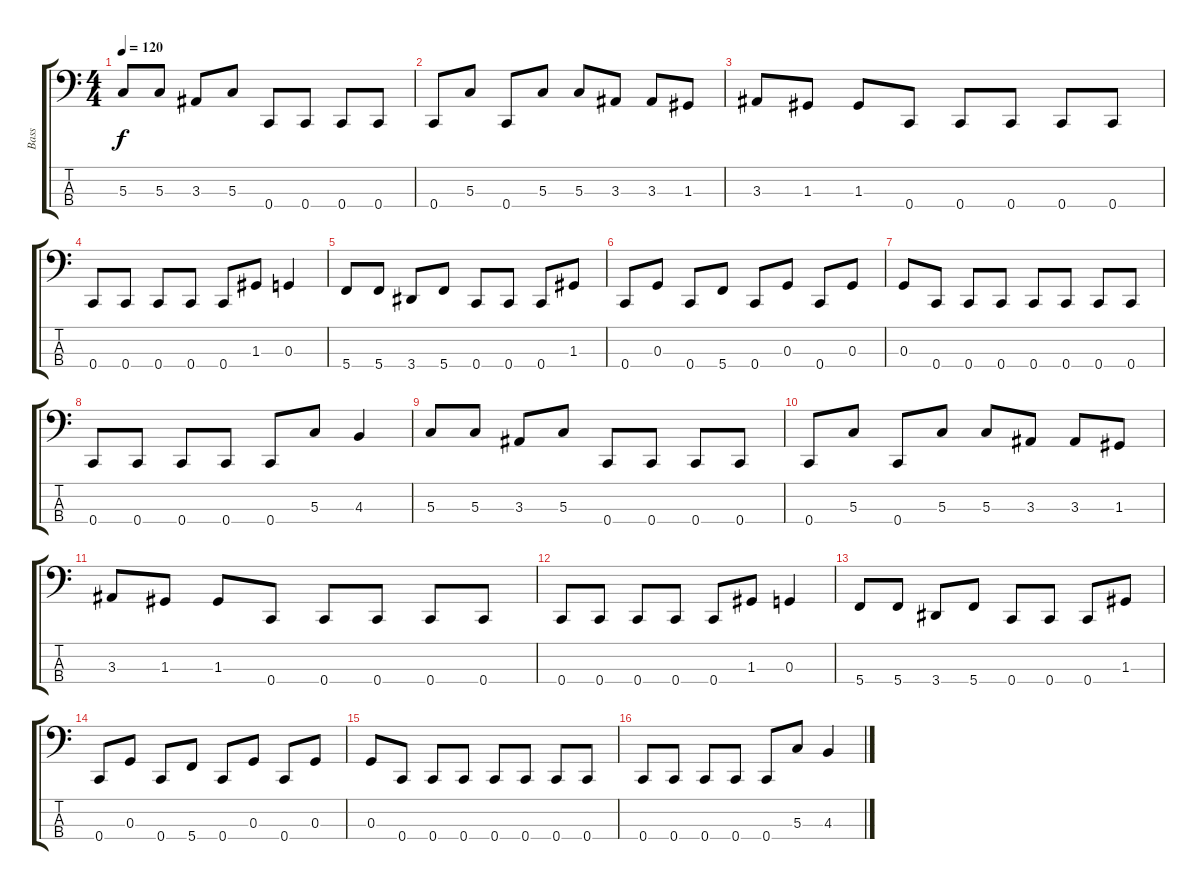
\track ("Bass" "Bass") {instrument electricbasspick}
\staff {score tabs}
\tuning (F2 C2 G1 C1) {hide}
\ts (4 4)
\tempo 120
\clef f4
\ks c
5.3.8{dy f} 5.3.8 3.3.8 5.3.8 0.4.8 0.4.8 0.4.8 0.4.8 |
0.4.8 5.3.8 0.4.8 5.3.8 5.3.8 3.3.8 3.3.8 1.3.8 |
3.3.8 1.3.8 1.3.8 0.4.8 0.4.8 0.4.8 0.4.8 0.4.8 |
0.4.8 0.4.8 0.4.8 0.4.8 0.4.8 1.3.8 0.3.4 |
5.4.8 5.4.8 3.4.8 5.4.8 0.4.8 0.4.8 0.4.8 1.3.8 |
0.4.8 0.3.8 0.4.8 5.4.8 0.4.8 0.3.8 0.4.8 0.3.8 |
0.3.8 0.4.8 0.4.8 0.4.8 0.4.8 0.4.8 0.4.8 0.4.8 |
0.4.8 0.4.8 0.4.8 0.4.8 0.4.8 5.3.8 4.3.4 |
5.3.8 5.3.8 3.3.8 5.3.8 0.4.8 0.4.8 0.4.8 0.4.8 |
0.4.8 5.3.8 0.4.8 5.3.8 5.3.8 3.3.8 3.3.8 1.3.8 |
3.3.8 1.3.8 1.3.8 0.4.8 0.4.8 0.4.8 0.4.8 0.4.8 |
0.4.8 0.4.8 0.4.8 0.4.8 0.4.8 1.3.8 0.3.4 |
5.4.8 5.4.8 3.4.8 5.4.8 0.4.8 0.4.8 0.4.8 1.3.8 |
0.4.8 0.3.8 0.4.8 5.4.8 0.4.8 0.3.8 0.4.8 0.3.8 |
0.3.8 0.4.8 0.4.8 0.4.8 0.4.8 0.4.8 0.4.8 0.4.8 |
0.4.8 0.4.8 0.4.8 0.4.8 0.4.8 5.3.8 4.3.4
